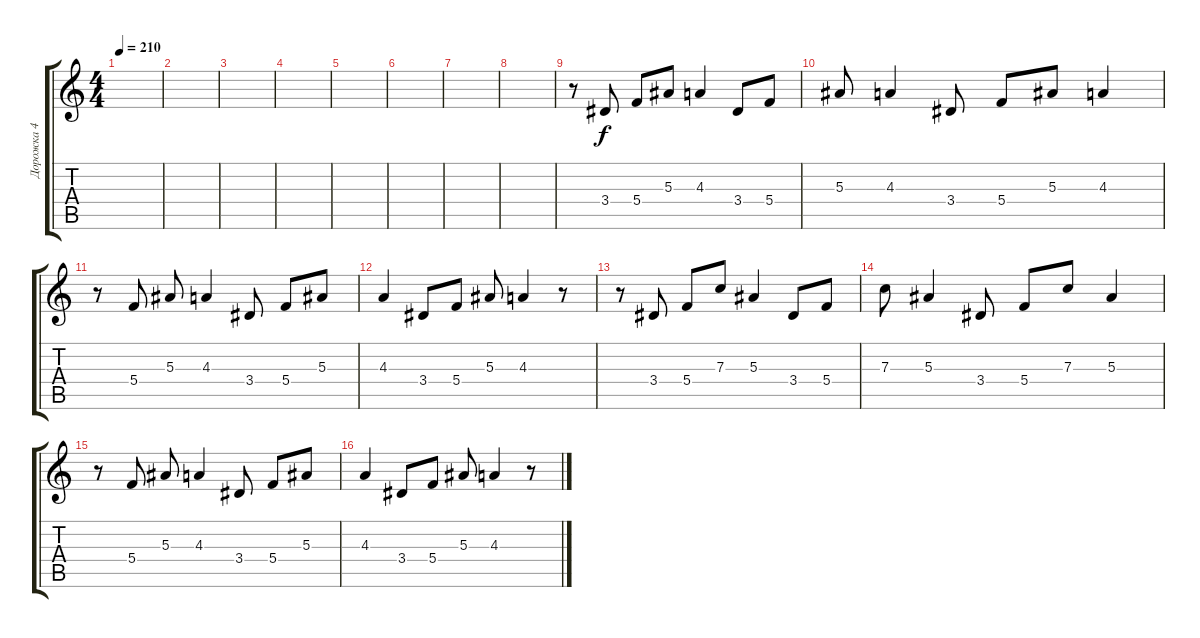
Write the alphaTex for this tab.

\track ("Дорожка 4" "Дорожка 4") {instrument distortionguitar}
\staff {score tabs}
\tuning (D4 A3 F3 C3 G2 C2) {hide}
\ts (4 4)
\tempo 210
\clef g2
\ks c
|
|
|
|
|
|
|
|
r.8 3.4.8 5.4.8 5.3.8 4.3.4 3.4.8 5.4.8 |
5.3.8 4.3.4 3.4.8 5.4.8 5.3.8 4.3.4 |
r.8 5.4.8 5.3.8 4.3.4 3.4.8 5.4.8 5.3.8 |
4.3.4 3.4.8 5.4.8 5.3.8 4.3.4 r.8 |
r.8 3.4.8 5.4.8 7.3.8 5.3.4 3.4.8 5.4.8 |
7.3.8 5.3.4 3.4.8 5.4.8 7.3.8 5.3.4 |
r.8 5.4.8 5.3.8 4.3.4 3.4.8 5.4.8 5.3.8 |
4.3.4 3.4.8 5.4.8 5.3.8 4.3.4 r.8
